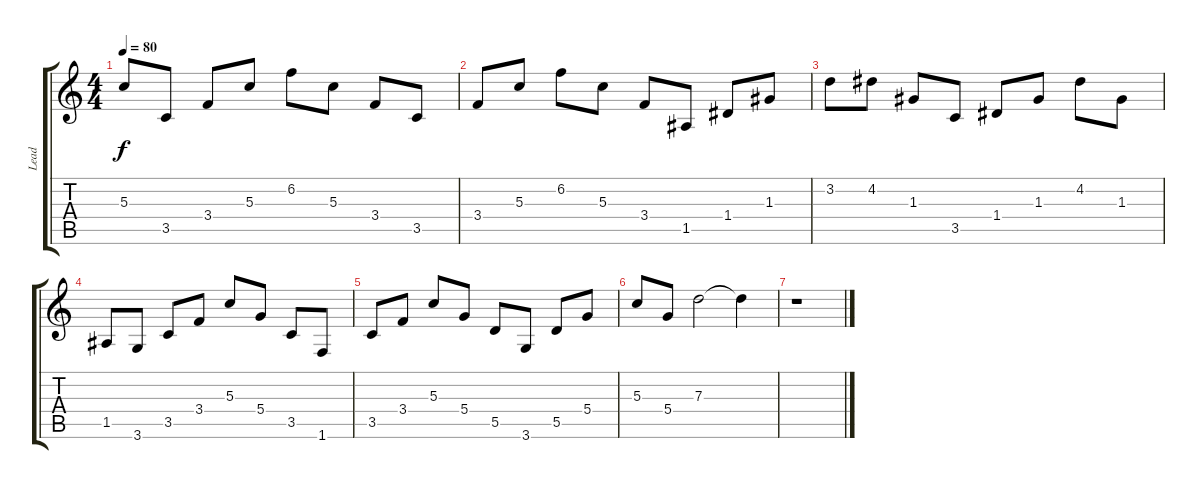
\track ("Lead" "Lead") {instrument distortionguitar}
\staff {score tabs}
\tuning (E4 B3 G3 D3 A2 E2) {hide}
\ts (4 4)
\tempo 80
\clef g2
\ks c
5.3.8{dy f} 3.5.8 3.4.8 5.3.8 6.2.8 5.3.8 3.4.8 3.5.8 |
3.4.8 5.3.8 6.2.8 5.3.8 3.4.8 1.5.8 1.4.8 1.3.8 |
3.2.8 4.2.8 1.3.8 3.5.8 1.4.8 1.3.8 4.2.8 1.3.8 |
1.5.8 3.6.8 3.5.8 3.4.8 5.3.8 5.4.8 3.5.8 1.6.8 |
3.5.8 3.4.8 5.3.8 5.4.8 5.5.8 3.6.8 5.5.8 5.4.8 |
5.3.8 5.4.8 7.3.2 7.3{t}.4 |
r.1
